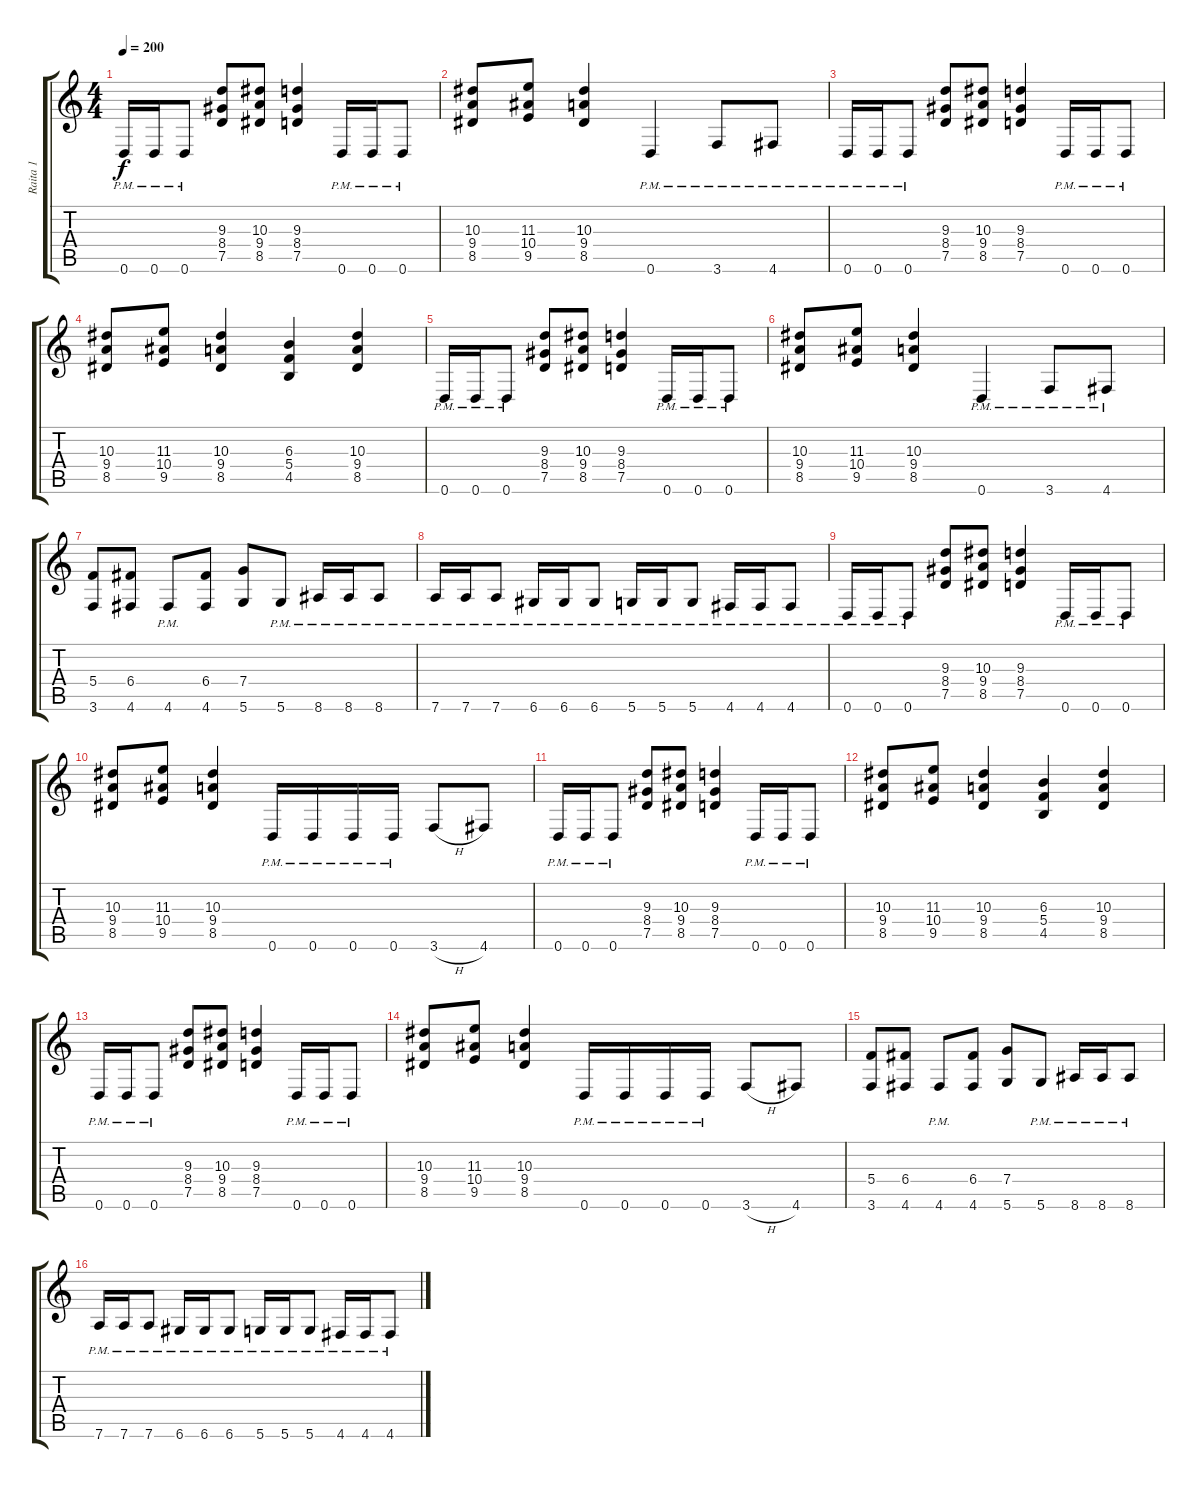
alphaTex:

\track ("Raita 1" "Raita 1") {instrument distortionguitar}
\staff {score tabs}
\tuning (D4 A3 F3 C3 G2 D2) {hide}
\ts (4 4)
\tempo 200
\clef g2
\ks c
0.6{pm}.16{dy f instrument distortionguitar} 0.6{pm}.16 0.6{pm}.8 (9.3 8.4 7.5).8 (10.3 9.4 8.5).8 (9.3 8.4 7.5).4 0.6{pm}.16 0.6{pm}.16 0.6{pm}.8 |
(10.3 9.4 8.5).8 (11.3 10.4 9.5).8 (10.3 9.4 8.5).4 0.6{pm}.4 3.6{pm}.8 4.6{pm}.8 |
0.6{pm}.16 0.6{pm}.16 0.6{pm}.8 (9.3 8.4 7.5).8 (10.3 9.4 8.5).8 (9.3 8.4 7.5).4 0.6{pm}.16 0.6{pm}.16 0.6{pm}.8 |
(10.3 9.4 8.5).8 (11.3 10.4 9.5).8 (10.3 9.4 8.5).4 (6.3 5.4 4.5).4 (10.3 9.4 8.5).4 |
0.6{pm}.16 0.6{pm}.16 0.6{pm}.8 (9.3 8.4 7.5).8 (10.3 9.4 8.5).8 (9.3 8.4 7.5).4 0.6{pm}.16 0.6{pm}.16 0.6{pm}.8 |
(10.3 9.4 8.5).8 (11.3 10.4 9.5).8 (10.3 9.4 8.5).4 0.6{pm}.4 3.6{pm}.8 4.6{pm}.8 |
(5.4 3.6).8 (6.4 4.6).8 4.6{pm}.8 (6.4 4.6).8 (7.4 5.6).8 5.6{pm}.8 8.6{pm}.16 8.6{pm}.16 8.6{pm}.8 |
7.6{pm}.16 7.6{pm}.16 7.6{pm}.8 6.6{pm}.16 6.6{pm}.16 6.6{pm}.8 5.6{pm}.16 5.6{pm}.16 5.6{pm}.8 4.6{pm}.16 4.6{pm}.16 4.6{pm}.8 |
0.6{pm}.16 0.6{pm}.16 0.6{pm}.8 (9.3 8.4 7.5).8 (10.3 9.4 8.5).8 (9.3 8.4 7.5).4 0.6{pm}.16 0.6{pm}.16 0.6{pm}.8 |
(10.3 9.4 8.5).8 (11.3 10.4 9.5).8 (10.3 9.4 8.5).4 0.6{pm}.16 0.6{pm}.16 0.6{pm}.16 0.6{pm}.16 3.6{h}.8 4.6.8 |
0.6{pm}.16 0.6{pm}.16 0.6{pm}.8 (9.3 8.4 7.5).8 (10.3 9.4 8.5).8 (9.3 8.4 7.5).4 0.6{pm}.16 0.6{pm}.16 0.6{pm}.8 |
(10.3 9.4 8.5).8 (11.3 10.4 9.5).8 (10.3 9.4 8.5).4 (6.3 5.4 4.5).4 (10.3 9.4 8.5).4 |
0.6{pm}.16 0.6{pm}.16 0.6{pm}.8 (9.3 8.4 7.5).8 (10.3 9.4 8.5).8 (9.3 8.4 7.5).4 0.6{pm}.16 0.6{pm}.16 0.6{pm}.8 |
(10.3 9.4 8.5).8 (11.3 10.4 9.5).8 (10.3 9.4 8.5).4 0.6{pm}.16 0.6{pm}.16 0.6{pm}.16 0.6{pm}.16 3.6{h}.8 4.6.8 |
(5.4 3.6).8 (6.4 4.6).8 4.6{pm}.8 (6.4 4.6).8 (7.4 5.6).8 5.6{pm}.8 8.6{pm}.16 8.6{pm}.16 8.6{pm}.8 |
7.6{pm}.16 7.6{pm}.16 7.6{pm}.8 6.6{pm}.16 6.6{pm}.16 6.6{pm}.8 5.6{pm}.16 5.6{pm}.16 5.6{pm}.8 4.6{pm}.16 4.6{pm}.16 4.6{pm}.8
